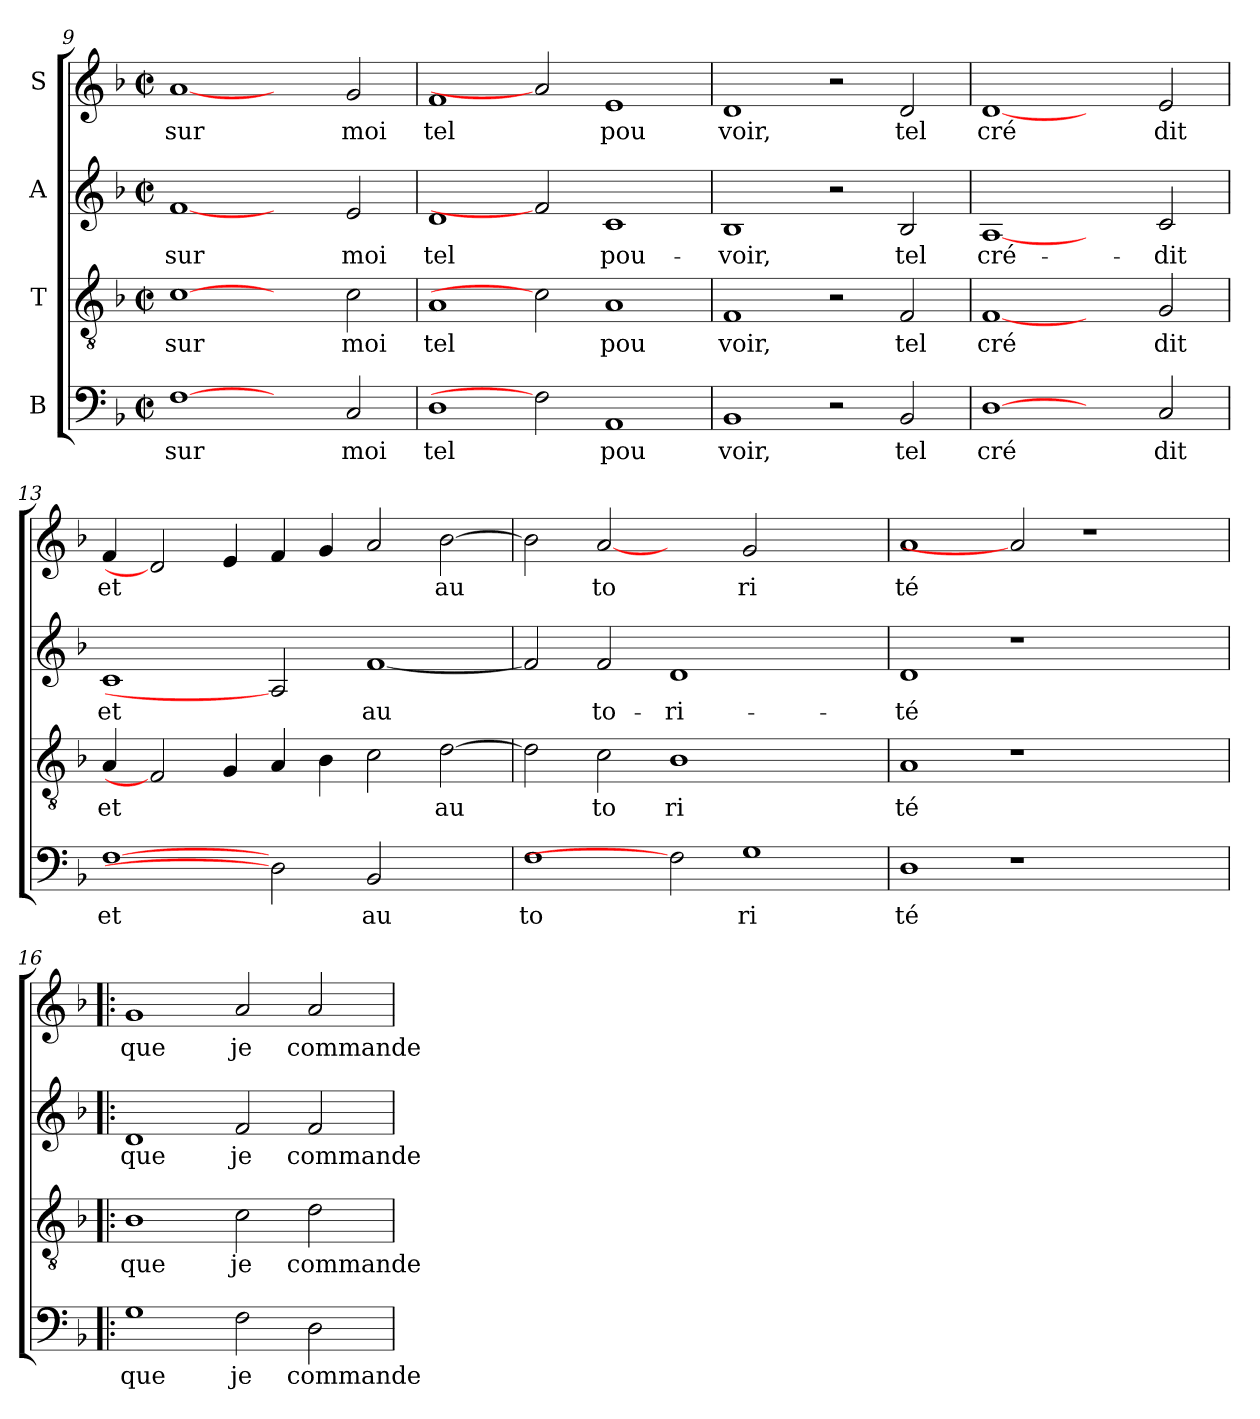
**kern	**text	**kern	**text	**kern	**text	**kern	**text
*part4	*part4	*part3	*part3	*part2	*part2	*part1	*part1
*staff4	*staff4	*staff3	*staff3	*staff2	*staff2	*staff1	*staff1
*I"B	*	*I"T	*	*I"A	*	*I"S	*
*clefF4	*	*clefGv2	*	*clefG2	*	*clefG2	*
*k[b-]	*	*k[b-]	*	*k[b-]	*	*k[b-]	*
*F:	*	*F:	*	*F:	*	*F:	*
*M2/2	*	*M2/2	*	*M2/2	*	*M2/2	*
*met(c|)	*	*met(c|)	*	*met(c|)	*	*met(c|)	*
=9	=9	=9	=9	=9	=9	=9	=9
!	!LO:LY:b:cj	!	!LO:LY:b:cj	!	!LO:LY:b:cj	!	!LO:LY:b:cj
[1F	sur	[1c	sur	[1f	sur	[1a	sur
2ryy	.	2ryy	.	2ryy	.	2ryy	.
!	!LO:LY:b:cj	!	!LO:LY:b:cj	!	!LO:LY:b:cj	!	!LO:LY:b:cj
2C/	moi	2c\	moi	2e/	moi	2g/	moi
=10	=10	=10	=10	=10	=10	=10	=10
!	!LO:LY:b:cj	!	!LO:LY:b:cj	!	!LO:LY:b:cj	!	!LO:LY:b:cj
1D	tel	1A	tel	1d	tel	1f	tel
2F]	.	2c]	.	2f]	.	2a]	.
!	!LO:LY:b:cj	!	!LO:LY:b:cj	!	!LO:LY:b:cj	!	!LO:LY:b:cj
1AA	pou	1A	pou	1c	pou-	1e	pou
=11	=11	=11	=11	=11	=11	=11	=11
!	!LO:LY:b:cj	!	!LO:LY:b:cj	!	!LO:LY:b:cj	!	!LO:LY:b:cj
1BB-	voir,	1F	voir,	1B-	-voir,	1d	voir,
2r	.	2r	.	2r	.	2r	.
!	!LO:LY:b:cj	!	!LO:LY:b:cj	!	!LO:LY:b:cj	!	!LO:LY:b:cj
2BB-/	tel	2F/	tel	2B-/	tel	2d/	tel
=12	=12	=12	=12	=12	=12	=12	=12
!	!LO:LY:b:cj	!	!LO:LY:b:cj	!	!LO:LY:b:cj	!	!LO:LY:b:cj
[1D	cré	[1F	cré	[1A	cré-	[1d	cré
2ryy	.	2ryy	.	2ryy	.	2ryy	.
!	!LO:LY:b:cj	!	!LO:LY:b:cj	!	!LO:LY:b:cj	!	!LO:LY:b:cj
2C/	dit	2G/	dit	2c/	-dit	2e/	dit
=13	=13	=13	=13	=13	=13	=13	=13
!	!LO:LY:b:cj	!	!LO:LY:b:cj	!	!LO:LY:b:cj	!	!LO:LY:b:cj
[1F	et	4A/	et	1c	et	4f/	et
.	.	2F]	.	.	.	2d]	.
!	!	!	!LO:LY:b:cj	!	!	!	!LO:LY:b:cj
.	.	4G/	.	.	.	4e/	.
!	!	!	!LO:LY:b:cj	!	!	!	!LO:LY:b:cj
2D]	.	4A/	.	2A]	.	4f/	.
!	!	!	!LO:LY:b:cj	!	!	!	!LO:LY:b:cj
.	.	4B-\	.	.	.	4g/	.
!	!LO:LY:b:cj	!	!LO:LY:b:cj	!	!LO:LY:b:cj	!	!LO:LY:b:cj
2BB-/	au	2c\	.	[<1f	au-	2a/	.
!	!	!	!LO:LY:b:cj	!	!	!	!LO:LY:b:cj
2ryy	.	[>2d\	au	.	.	[>2b-\	au
=14	=14	=14	=14	=14	=14	=14	=14
!	!LO:LY:b:cj	!	!LO:LY:b:cj	!	!LO:LY:b:cj	!	!LO:LY:b:cj
1F	to	2d\]	.	2f/]	--	2b-\]	.
!	!	!	!LO:LY:b:cj	!	!LO:LY:b:cj	!	!LO:LY:b:cj
.	.	2c\	to	2f/	-to-	[2a	to
!	!	!	!LO:LY:b:cj	!	!LO:LY:b:cj	!	!
2F]	.	1B-	ri	1d	-ri-	2ryy	.
!	!LO:LY:b:cj	!	!	!	!	!	!LO:LY:b:cj
1G	ri	.	.	.	.	2g/	ri
.	.	2ryy	.	2ryy	.	2ryy	.
=15	=15	=15	=15	=15	=15	=15	=15
!	!LO:LY:b:cj	!	!LO:LY:b:cj	!	!LO:LY:b:cj	!	!LO:LY:b:cj
1D	té	1A	té	1d	-té	1a	té
1r	.	1r	.	1r	.	2a]	.
.	.	.	.	.	.	1r	.
2ryy	.	2ryy	.	2ryy	.	.	.
!!LO:PB:g=z
=16!|:	=16!|:	=16!|:	=16!|:	=16!|:	=16!|:	=16!|:	=16!|:
!	!LO:LY:b:cj	!	!LO:LY:b:cj	!	!LO:LY:b:cj	!	!LO:LY:b:cj
1G	que	1B-	que	1d	que	1g	que
!	!LO:LY:b:cj	!	!LO:LY:b:cj	!	!LO:LY:b:cj	!	!LO:LY:b:cj
2F\	je	2c\	je	2f/	je	2a/	je
!	!LO:LY:b:cj	!	!LO:LY:b:cj	!	!LO:LY:b:cj	!	!LO:LY:b:cj
2D\	commande	2d\	commande	2f/	commande	2a/	commande
=	=	=	=	=	=	=	=
*-	*-	*-	*-	*-	*-	*-	*-
